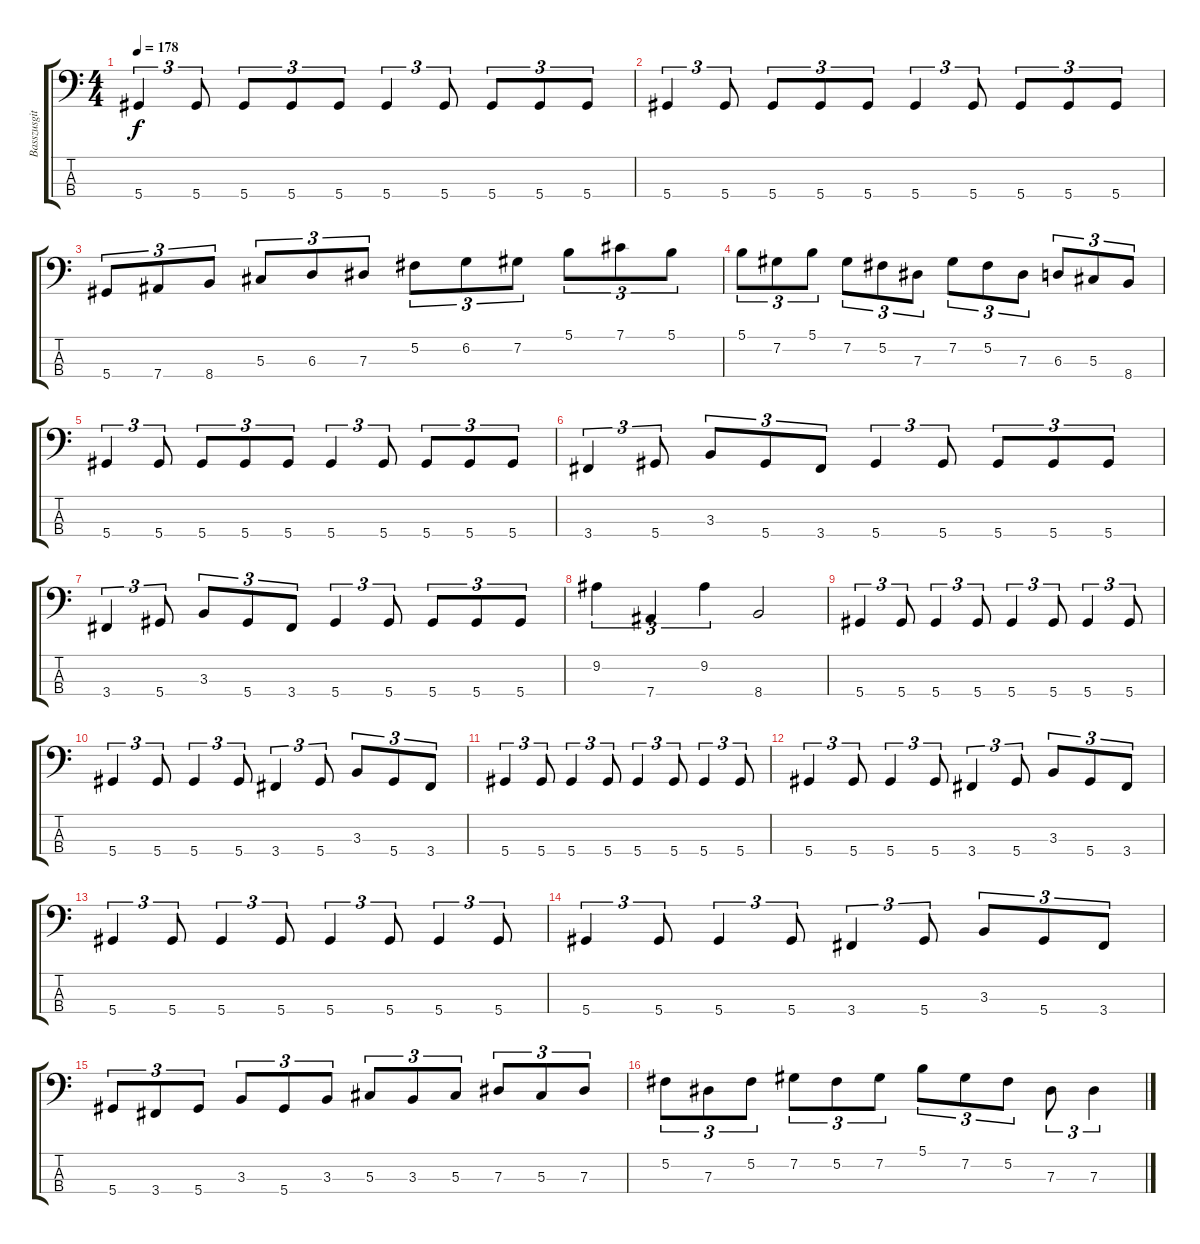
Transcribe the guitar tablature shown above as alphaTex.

\track ("Basszusgitár (Yngwie Malmsteen)" "Basszusgit") {instrument electricbassfinger}
\staff {score tabs}
\tuning (Gb2 Db2 Ab1 Eb1) {hide}
\ts (4 4)
\tempo 178
\clef f4
\ks c
5.4.4{tu (3 2) dy f} 5.4.8{tu (3 2)} 5.4.8{tu (3 2)} 5.4.8{tu (3 2)} 5.4.8{tu (3 2)} 5.4.4{tu (3 2)} 5.4.8{tu (3 2)} 5.4.8{tu (3 2)} 5.4.8{tu (3 2)} 5.4.8{tu (3 2)} |
5.4.4{tu (3 2)} 5.4.8{tu (3 2)} 5.4.8{tu (3 2)} 5.4.8{tu (3 2)} 5.4.8{tu (3 2)} 5.4.4{tu (3 2)} 5.4.8{tu (3 2)} 5.4.8{tu (3 2)} 5.4.8{tu (3 2)} 5.4.8{tu (3 2)} |
5.4.8{tu (3 2)} 7.4.8{tu (3 2)} 8.4.8{tu (3 2)} 5.3.8{tu (3 2)} 6.3.8{tu (3 2)} 7.3.8{tu (3 2)} 5.2.8{tu (3 2)} 6.2.8{tu (3 2)} 7.2.8{tu (3 2)} 5.1.8{tu (3 2)} 7.1.8{tu (3 2)} 5.1.8{tu (3 2)} |
5.1.8{tu (3 2)} 7.2.8{tu (3 2)} 5.1.8{tu (3 2)} 7.2.8{tu (3 2)} 5.2.8{tu (3 2)} 7.3.8{tu (3 2)} 7.2.8{tu (3 2)} 5.2.8{tu (3 2)} 7.3.8{tu (3 2)} 6.3.8{tu (3 2)} 5.3.8{tu (3 2)} 8.4.8{tu (3 2)} |
5.4.4{tu (3 2)} 5.4.8{tu (3 2)} 5.4.8{tu (3 2)} 5.4.8{tu (3 2)} 5.4.8{tu (3 2)} 5.4.4{tu (3 2)} 5.4.8{tu (3 2)} 5.4.8{tu (3 2)} 5.4.8{tu (3 2)} 5.4.8{tu (3 2)} |
3.4.4{tu (3 2)} 5.4.8{tu (3 2)} 3.3.8{tu (3 2)} 5.4.8{tu (3 2)} 3.4.8{tu (3 2)} 5.4.4{tu (3 2)} 5.4.8{tu (3 2)} 5.4.8{tu (3 2)} 5.4.8{tu (3 2)} 5.4.8{tu (3 2)} |
3.4.4{tu (3 2)} 5.4.8{tu (3 2)} 3.3.8{tu (3 2)} 5.4.8{tu (3 2)} 3.4.8{tu (3 2)} 5.4.4{tu (3 2)} 5.4.8{tu (3 2)} 5.4.8{tu (3 2)} 5.4.8{tu (3 2)} 5.4.8{tu (3 2)} |
9.2.4{tu (3 2)} 7.4.4{tu (3 2)} 9.2.4{tu (3 2)} 8.4.2 |
5.4.4{tu (3 2)} 5.4.8{tu (3 2)} 5.4.4{tu (3 2)} 5.4.8{tu (3 2)} 5.4.4{tu (3 2)} 5.4.8{tu (3 2)} 5.4.4{tu (3 2)} 5.4.8{tu (3 2)} |
5.4.4{tu (3 2)} 5.4.8{tu (3 2)} 5.4.4{tu (3 2)} 5.4.8{tu (3 2)} 3.4.4{tu (3 2)} 5.4.8{tu (3 2)} 3.3.8{tu (3 2)} 5.4.8{tu (3 2)} 3.4.8{tu (3 2)} |
5.4.4{tu (3 2)} 5.4.8{tu (3 2)} 5.4.4{tu (3 2)} 5.4.8{tu (3 2)} 5.4.4{tu (3 2)} 5.4.8{tu (3 2)} 5.4.4{tu (3 2)} 5.4.8{tu (3 2)} |
5.4.4{tu (3 2)} 5.4.8{tu (3 2)} 5.4.4{tu (3 2)} 5.4.8{tu (3 2)} 3.4.4{tu (3 2)} 5.4.8{tu (3 2)} 3.3.8{tu (3 2)} 5.4.8{tu (3 2)} 3.4.8{tu (3 2)} |
5.4.4{tu (3 2)} 5.4.8{tu (3 2)} 5.4.4{tu (3 2)} 5.4.8{tu (3 2)} 5.4.4{tu (3 2)} 5.4.8{tu (3 2)} 5.4.4{tu (3 2)} 5.4.8{tu (3 2)} |
5.4.4{tu (3 2)} 5.4.8{tu (3 2)} 5.4.4{tu (3 2)} 5.4.8{tu (3 2)} 3.4.4{tu (3 2)} 5.4.8{tu (3 2)} 3.3.8{tu (3 2)} 5.4.8{tu (3 2)} 3.4.8{tu (3 2)} |
5.4.8{tu (3 2)} 3.4.8{tu (3 2)} 5.4.8{tu (3 2)} 3.3.8{tu (3 2)} 5.4.8{tu (3 2)} 3.3.8{tu (3 2)} 5.3.8{tu (3 2)} 3.3.8{tu (3 2)} 5.3.8{tu (3 2)} 7.3.8{tu (3 2)} 5.3.8{tu (3 2)} 7.3.8{tu (3 2)} |
5.2.8{tu (3 2)} 7.3.8{tu (3 2)} 5.2.8{tu (3 2)} 7.2.8{tu (3 2)} 5.2.8{tu (3 2)} 7.2.8{tu (3 2)} 5.1.8{tu (3 2)} 7.2.8{tu (3 2)} 5.2.8{tu (3 2)} 7.3.8{tu (3 2)} 7.3.4{tu (3 2)}
